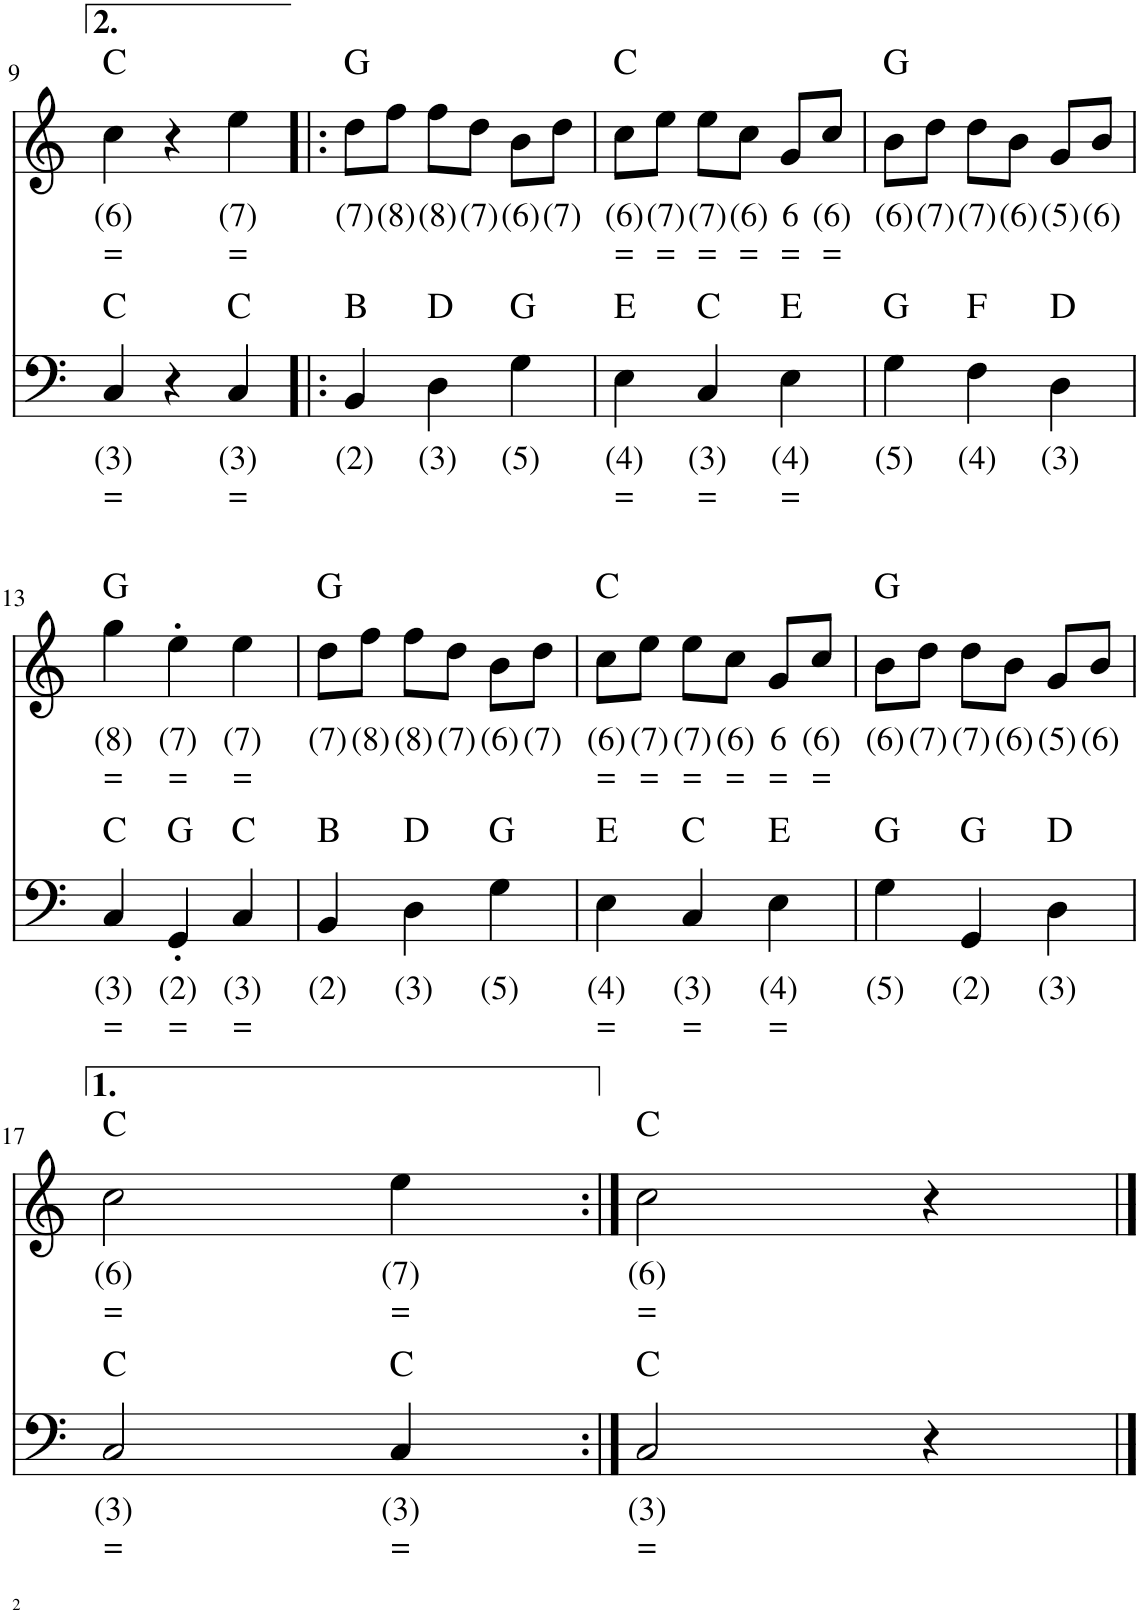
**kern	**text	**text	**kern	**text	**text	**kern	**text	**text	**harte
*part3	*part3	*part3	*part2	*part2	*part2	*part1	*part1	*part1	*part1
*staff3	*staff3	*staff3	*staff2	*staff2	*staff2	*staff1	*staff1	*staff1	*
*I"Stem	*	*	*I"Stem	*	*	*I"Stem	*	*	*
!!LO:PB:g=z
*clefF4	*	*	*clefG2	*	*	*clefG2	*	*	*
*k[]	*	*	*k[]	*	*	*k[]	*	*	*
*M3/4	*	*	*M3/4	*	*	*M3/4	*	*	*
=9	=9	=9	=9	=9	=9	=9	=9	=9	=9
!	!LO:LY:b	!LO:LY:b	!	!	!	!	!LO:LY:b	!LO:LY:b	!
4C/	(3)	=	4c	(3)	=	4cc\	(6)	=	C:maj
4r	.	.	4r	.	.	4r	.	.	.
!	!LO:LY:b	!LO:LY:b	!	!	!	!	!LO:LY:b	!LO:LY:b	!
4C/	(3)	=	4e	(4)	=	4ee\	(7)	=	.
=10!|:	=10!|:	=10!|:	=10!|:	=10!|:	=10!|:	=10!|:	=10!|:	=10!|:	=10!|:
!	!LO:LY:b	!	!	!	!	!	!LO:LY:b	!	!
4BB/	(2)	.	8d/L	(3)	.	8dd\L	(7)	.	G:maj
!	!	!	!	!	!	!	!LO:LY:b	!	!
.	.	.	8f/J	(4)	.	8ff\J	(8)	.	.
!	!LO:LY:b	!	!	!	!	!	!LO:LY:b	!	!
4D\	(3)	.	8f/L	(4)	.	8ff\L	(8)	.	.
!	!	!	!	!	!	!	!LO:LY:b	!	!
.	.	.	8d/J	(3)	.	8dd\J	(7)	.	.
!	!LO:LY:b	!	!	!	!	!	!LO:LY:b	!	!
4G\	(5)	.	8B/L	(2)	.	8b\L	(6)	.	.
!	!	!	!	!	!	!	!LO:LY:b	!	!
.	.	.	8d/J	(3)	.	8dd\J	(7)	.	.
=11	=11	=11	=11	=11	=11	=11	=11	=11	=11
!	!LO:LY:b	!LO:LY:b	!	!	!	!	!LO:LY:b	!LO:LY:b	!
4E\	(4)	=	8c/L	(3)	=	8cc\L	(6)	=	C:maj
!	!	!	!	!	!	!	!LO:LY:b	!LO:LY:b	!
.	.	.	8e/J	(4)	=	8ee\J	(7)	=	.
!	!LO:LY:b	!LO:LY:b	!	!	!	!	!LO:LY:b	!LO:LY:b	!
4C/	(3)	=	8e/L	(4)	=	8ee\L	(7)	=	.
!	!	!	!	!	!	!	!LO:LY:b	!LO:LY:b	!
.	.	.	8c/J	(3)	=	8cc\J	(6)	=	.
!	!LO:LY:b	!LO:LY:b	!	!	!	!	!LO:LY:b	!LO:LY:b	!
4E\	(4)	=	8G/L	(2)	=	8g/L	6	=	.
!	!	!	!	!	!	!	!LO:LY:b	!LO:LY:b	!
.	.	.	8c/J	(3)	=	8cc/J	(6)	=	.
=12	=12	=12	=12	=12	=12	=12	=12	=12	=12
!	!LO:LY:b	!	!	!	!	!	!LO:LY:b	!	!
4G\	(5)	.	8B/L	(2)	.	8b\L	(6)	.	G:maj
!	!	!	!	!	!	!	!LO:LY:b	!	!
.	.	.	8d/J	(3)	.	8dd\J	(7)	.	.
!	!LO:LY:b	!	!	!	!	!	!LO:LY:b	!	!
4F\	(4)	.	8d/L	(3)	.	8dd\L	(7)	.	.
!	!	!	!	!	!	!	!LO:LY:b	!	!
.	.	.	8B/J	(2)	.	8b\J	(6)	.	.
!	!LO:LY:b	!	!	!	!	!	!LO:LY:b	!	!
4D\	(3)	.	8G/L	(2)	=	8g/L	(5)	.	.
!	!	!	!	!	!	!	!LO:LY:b	!	!
.	.	.	8B/J	(2)	.	8b/J	(6)	.	.
!!LO:LB:g=z
=13	=13	=13	=13	=13	=13	=13	=13	=13	=13
!	!LO:LY:b	!LO:LY:b	!	!	!	!	!LO:LY:b	!LO:LY:b	!
4C/	(3)	=	4g	6	=	4gg\	(8)	=	G:maj
!	!LO:LY:b	!LO:LY:b	!	!	!	!	!LO:LY:b	!LO:LY:b	!
4GG'/	(2)	=	4e'	(4)	=	4ee'\	(7)	=	.
!	!LO:LY:b	!LO:LY:b	!	!	!	!	!LO:LY:b	!LO:LY:b	!
4C/	(3)	=	4e	(4)	=	4ee\	(7)	=	.
=14	=14	=14	=14	=14	=14	=14	=14	=14	=14
!	!LO:LY:b	!	!	!	!	!	!LO:LY:b	!	!
4BB/	(2)	.	8d/L	(3)	.	8dd\L	(7)	.	G:maj
!	!	!	!	!	!	!	!LO:LY:b	!	!
.	.	.	8f/J	(4)	.	8ff\J	(8)	.	.
!	!LO:LY:b	!	!	!	!	!	!LO:LY:b	!	!
4D\	(3)	.	8f/L	(4)	.	8ff\L	(8)	.	.
!	!	!	!	!	!	!	!LO:LY:b	!	!
.	.	.	8d/J	(3)	.	8dd\J	(7)	.	.
!	!LO:LY:b	!	!	!	!	!	!LO:LY:b	!	!
4G\	(5)	.	8B/L	(2)	.	8b\L	(6)	.	.
!	!	!	!	!	!	!	!LO:LY:b	!	!
.	.	.	8d/J	(3)	.	8dd\J	(7)	.	.
=15	=15	=15	=15	=15	=15	=15	=15	=15	=15
!	!LO:LY:b	!LO:LY:b	!	!	!	!	!LO:LY:b	!LO:LY:b	!
4E\	(4)	=	8c/L	(3)	=	8cc\L	(6)	=	C:maj
!	!	!	!	!	!	!	!LO:LY:b	!LO:LY:b	!
.	.	.	8e/J	(4)	=	8ee\J	(7)	=	.
!	!LO:LY:b	!LO:LY:b	!	!	!	!	!LO:LY:b	!LO:LY:b	!
4C/	(3)	=	8e/L	(4)	=	8ee\L	(7)	=	.
!	!	!	!	!	!	!	!LO:LY:b	!LO:LY:b	!
.	.	.	8c/J	(3)	=	8cc\J	(6)	=	.
!	!LO:LY:b	!LO:LY:b	!	!	!	!	!LO:LY:b	!LO:LY:b	!
4E\	(4)	=	8G/L	(2)	=	8g/L	6	=	.
!	!	!	!	!	!	!	!LO:LY:b	!LO:LY:b	!
.	.	.	8c/J	(3)	=	8cc/J	(6)	=	.
=16	=16	=16	=16	=16	=16	=16	=16	=16	=16
!	!LO:LY:b	!	!	!	!	!	!LO:LY:b	!	!
4G\	(5)	.	8B/L	(2)	.	8b\L	(6)	.	G:maj
!	!	!	!	!	!	!	!LO:LY:b	!	!
.	.	.	8d/J	(3)	.	8dd\J	(7)	.	.
!	!LO:LY:b	!	!	!	!	!	!LO:LY:b	!	!
4GG/	(2)	.	8d/L	(3)	.	8dd\L	(7)	.	.
!	!	!	!	!	!	!	!LO:LY:b	!	!
.	.	.	8B/J	(2)	.	8b\J	(6)	.	.
!	!LO:LY:b	!	!	!	!	!	!LO:LY:b	!	!
4D\	(3)	.	8G/L	(2)	=	8g/L	(5)	.	.
!	!	!	!	!	!	!	!LO:LY:b	!	!
.	.	.	8B/J	(2)	.	8b/J	(6)	.	.
!!LO:LB:g=z
=17	=17	=17	=17	=17	=17	=17	=17	=17	=17
!	!LO:LY:b	!LO:LY:b	!	!	!	!	!LO:LY:b	!LO:LY:b	!
2C/	(3)	=	2c	(3)	=	2cc\	(6)	=	C:maj
!	!LO:LY:b	!LO:LY:b	!	!	!	!	!LO:LY:b	!LO:LY:b	!
4C/	(3)	=	4e	(4)	=	4ee\	(7)	=	.
=18:|!	=18:|!	=18:|!	=18:|!	=18:|!	=18:|!	=18:|!	=18:|!	=18:|!	=18:|!
!	!LO:LY:b	!LO:LY:b	!	!	!	!	!LO:LY:b	!LO:LY:b	!
2C/	(3)	=	2c	(3)	=	2cc\	(6)	=	C:maj
4r	.	.	4r	.	.	4r	.	.	.
==	==	==	==	==	==	==	==	==	==
*-	*-	*-	*-	*-	*-	*-	*-	*-	*-
